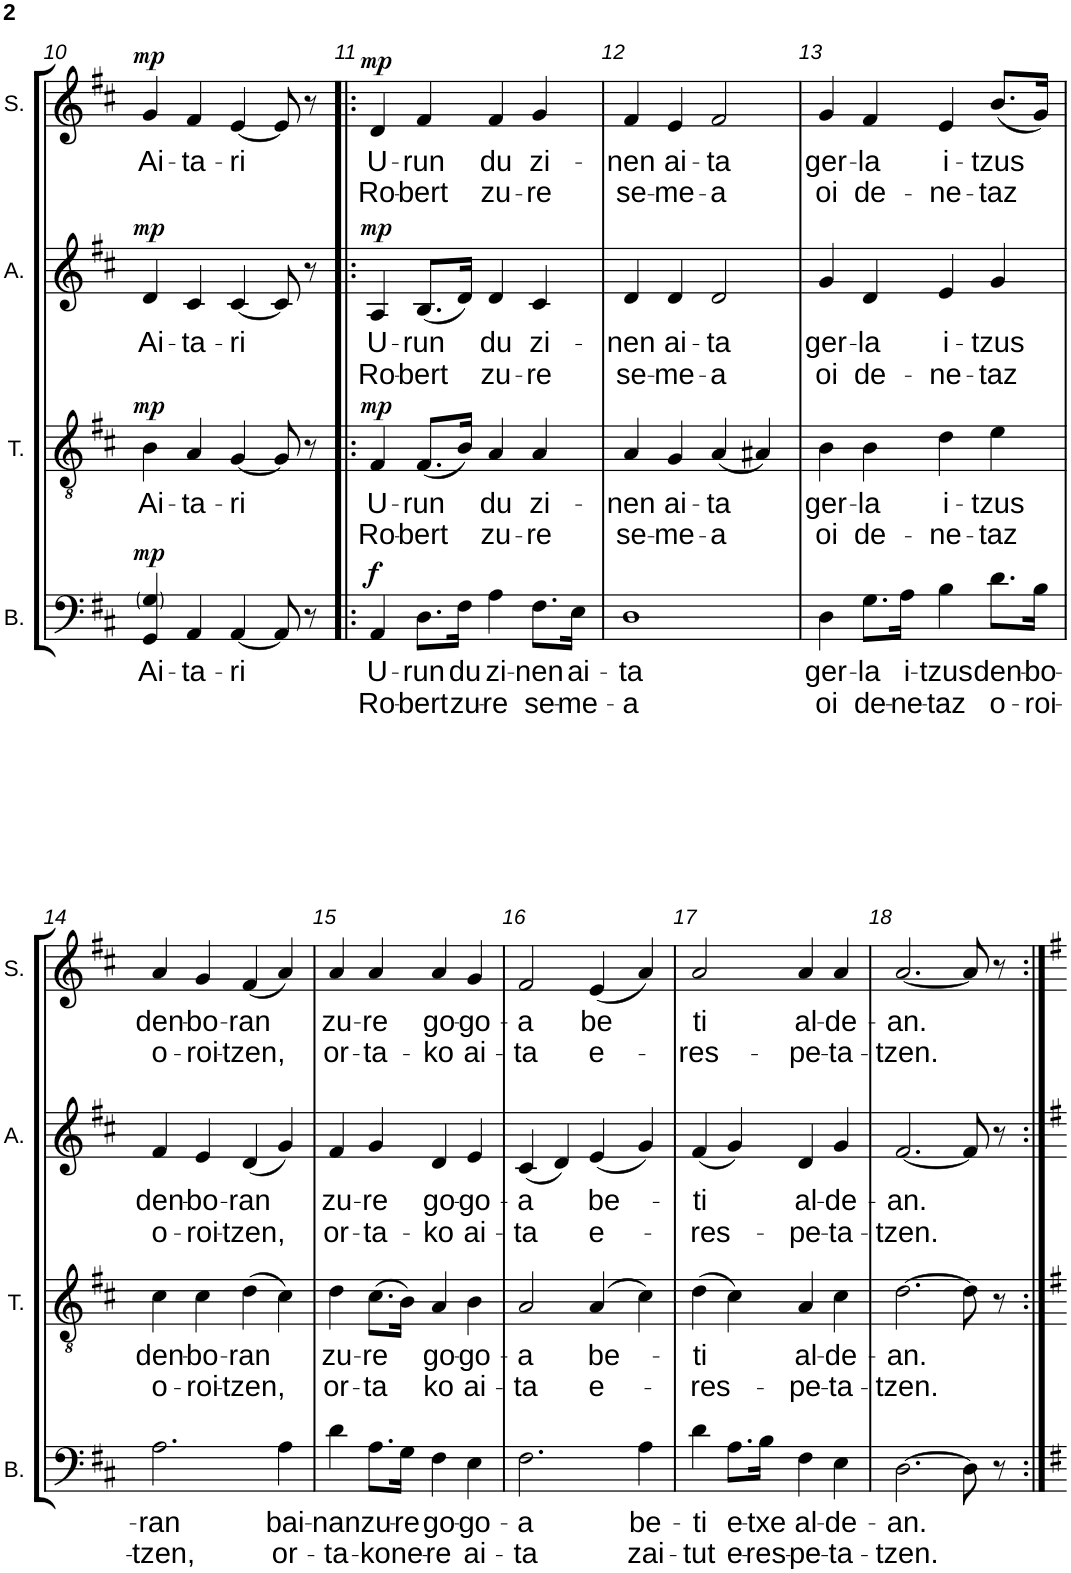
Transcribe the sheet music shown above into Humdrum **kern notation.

**kern	**text	**text	**dynam	**kern	**text	**text	**dynam	**kern	**text	**text	**dynam	**kern	**text	**text	**dynam
*part4	*part4	*part4	*part4	*part3	*part3	*part3	*part3	*part2	*part2	*part2	*part2	*part1	*part1	*part1	*part1
*staff4	*staff4	*staff4	*staff4	*staff3	*staff3	*staff3	*staff3	*staff2	*staff2	*staff2	*staff2	*staff1	*staff1	*staff1	*staff1
*I"Basse	*	*	*	*I"Ténor	*	*	*	*I"Alto	*	*	*	*I"Soprano	*	*	*
*I'B.	*	*	*	*I'T.	*	*	*	*I'A.	*	*	*	*I'S.	*	*	*
!!LO:PB:g=z
*clefF4	*	*	*	*clefGv2	*	*	*	*clefG2	*	*	*	*clefG2	*	*	*
*k[f#c#]	*	*	*	*k[f#c#]	*	*	*	*k[f#c#]	*	*	*	*k[f#c#]	*	*	*
*M4/4	*	*	*	*M4/4	*	*	*	*M4/4	*	*	*	*M4/4	*	*	*
=10	=10	=10	=10	=10	=10	=10	=10	=10	=10	=10	=10	=10	=10	=10	=10
!	!LO:LY:b	!	!LO:DY:a	!	!LO:LY:b	!	!LO:DY:a	!	!LO:LY:b	!	!LO:DY:a	!	!LO:LY:b	!	!LO:DY:a
4GG/ 4G/	Ai-	.	mp	4B\	Ai-	.	mp	4d/	Ai-	.	mp	4g/	Ai-	.	mp
!	!LO:LY:b	!	!	!	!LO:LY:b	!	!	!	!LO:LY:b	!	!	!	!LO:LY:b	!	!
4AA/	-ta-	.	.	4A/	-ta-	.	.	4c#/	-ta-	.	.	4f#/	-ta-	.	.
!	!LO:LY:b	!	!	!	!LO:LY:b	!	!	!	!LO:LY:b	!	!	!	!LO:LY:b	!	!
[4AA/	-ri	.	.	[4G/	-ri	.	.	[4c#/	-ri	.	.	[4e/	-ri	.	.
8AA/]	.	.	.	8G/]	.	.	.	8c#/]	.	.	.	8e/]	.	.	.
8r	.	.	.	8r	.	.	.	8r	.	.	.	8r	.	.	.
=11!|:	=11!|:	=11!|:	=11!|:	=11!|:	=11!|:	=11!|:	=11!|:	=11!|:	=11!|:	=11!|:	=11!|:	=11!|:	=11!|:	=11!|:	=11!|:
!	!LO:LY:b	!LO:LY:b	!LO:DY:a	!	!LO:LY:b	!LO:LY:b	!LO:DY:a	!	!LO:LY:b	!LO:LY:b	!LO:DY:a	!	!LO:LY:b	!LO:LY:b	!LO:DY:a
4AA/	U-	Ro-	f	4F#/	U-	Ro-	mp	4A/	U-	Ro-	mp	4d/	U-	Ro-	mp
!	!LO:LY:b	!LO:LY:b	!	!	!LO:LY:b	!LO:LY:b	!	!	!LO:LY:b	!LO:LY:b	!	!	!LO:LY:b	!LO:LY:b	!
8.D\L	-run	-bert	.	(8.F#/L	-run	-bert	.	(8.B/L	-run	-bert	.	4f#/	-run	-bert	.
!	!LO:LY:b	!LO:LY:b	!	!	!	!	!	!	!	!	!	!	!	!	!
16F#\Jk	du	zu-	.	16B/Jk)	.	.	.	16d/Jk)	.	.	.	.	.	.	.
!	!LO:LY:b	!LO:LY:b	!	!	!LO:LY:b	!LO:LY:b	!	!	!LO:LY:b	!LO:LY:b	!	!	!LO:LY:b	!LO:LY:b	!
4A\	zi-	-re	.	4A/	du	zu-	.	4d/	du	zu-	.	4f#/	du	zu-	.
!	!LO:LY:b	!LO:LY:b	!	!	!LO:LY:b	!LO:LY:b	!	!	!LO:LY:b	!LO:LY:b	!	!	!LO:LY:b	!LO:LY:b	!
8.F#\L	-nen	se-	.	4A/	zi-	-re	.	4c#/	zi-	-re	.	4g/	zi-	-re	.
!	!LO:LY:b	!LO:LY:b	!	!	!	!	!	!	!	!	!	!	!	!	!
16E\Jk	ai-	-me-	.	.	.	.	.	.	.	.	.	.	.	.	.
=12	=12	=12	=12	=12	=12	=12	=12	=12	=12	=12	=12	=12	=12	=12	=12
!	!LO:LY:b	!LO:LY:b	!	!	!LO:LY:b	!LO:LY:b	!	!	!LO:LY:b	!LO:LY:b	!	!	!LO:LY:b	!LO:LY:b	!
1D	-ta	-a	.	4A/	-nen	se-	.	4d/	-nen	se-	.	4f#/	-nen	se-	.
!	!	!	!	!	!LO:LY:b	!LO:LY:b	!	!	!LO:LY:b	!LO:LY:b	!	!	!LO:LY:b	!LO:LY:b	!
.	.	.	.	4G/	ai-	-me-	.	4d/	ai-	-me-	.	4e/	ai-	-me-	.
!	!	!	!	!	!LO:LY:b	!LO:LY:b	!	!	!LO:LY:b	!LO:LY:b	!	!	!LO:LY:b	!LO:LY:b	!
.	.	.	.	(4A/	-ta	-a	.	2d/	-ta	-a	.	2f#/	-ta	-a	.
.	.	.	.	4A#X/)	.	.	.	.	.	.	.	.	.	.	.
=13	=13	=13	=13	=13	=13	=13	=13	=13	=13	=13	=13	=13	=13	=13	=13
!	!LO:LY:b	!LO:LY:b	!	!	!LO:LY:b	!LO:LY:b	!	!	!LO:LY:b	!LO:LY:b	!	!	!LO:LY:b	!LO:LY:b	!
4D\	ger-	oi	.	4B\	ger-	oi	.	4g/	ger-	oi	.	4g/	ger-	oi	.
!	!LO:LY:b	!LO:LY:b	!	!	!LO:LY:b	!LO:LY:b	!	!	!LO:LY:b	!LO:LY:b	!	!	!LO:LY:b	!LO:LY:b	!
8.G\L	-la	de-	.	4B\	-la	de-	.	4d/	-la	de-	.	4f#/	-la	de-	.
!	!LO:LY:b	!LO:LY:b	!	!	!	!	!	!	!	!	!	!	!	!	!
16A\Jk	i-	-ne-	.	.	.	.	.	.	.	.	.	.	.	.	.
!	!LO:LY:b	!LO:LY:b	!	!	!LO:LY:b	!LO:LY:b	!	!	!LO:LY:b	!LO:LY:b	!	!	!LO:LY:b	!LO:LY:b	!
4B\	-tzus	-taz	.	4d\	i-	-ne-	.	4e/	i-	-ne-	.	4e/	i-	-ne-	.
!	!LO:LY:b	!LO:LY:b	!	!	!LO:LY:b	!LO:LY:b	!	!	!LO:LY:b	!LO:LY:b	!	!	!LO:LY:b	!LO:LY:b	!
8.d\L	den-	o-	.	4e\	-tzus	-taz	.	4g/	-tzus	-taz	.	(8.b/L	-tzus	-taz	.
!	!LO:LY:b	!LO:LY:b	!	!	!	!	!	!	!	!	!	!	!	!	!
16B\Jk	-bo-	-roi-	.	.	.	.	.	.	.	.	.	16g/Jk)	.	.	.
!!LO:LB:g=z
=14	=14	=14	=14	=14	=14	=14	=14	=14	=14	=14	=14	=14	=14	=14	=14
!	!LO:LY:b	!LO:LY:b	!	!	!LO:LY:b	!LO:LY:b	!	!	!LO:LY:b	!LO:LY:b	!	!	!LO:LY:b	!LO:LY:b	!
2.A\	-ran	-tzen,	.	4c#\	den-	o-	.	4f#/	den-	o-	.	4a/	den-	o-	.
!	!	!	!	!	!LO:LY:b	!LO:LY:b	!	!	!LO:LY:b	!LO:LY:b	!	!	!LO:LY:b	!LO:LY:b	!
.	.	.	.	4c#\	-bo-	-roi-	.	4e/	-bo-	-roi-	.	4g/	-bo-	-roi-	.
!	!	!	!	!	!LO:LY:b	!LO:LY:b	!	!	!LO:LY:b	!LO:LY:b	!	!	!LO:LY:b	!LO:LY:b	!
.	.	.	.	(4d\	-ran	-tzen,	.	(4d/	-ran	-tzen,	.	(4f#/	-ran	-tzen,	.
!	!LO:LY:b	!LO:LY:b	!	!	!	!	!	!	!	!	!	!	!	!	!
4A\	bai-	or-	.	4c#\)	.	.	.	4g/)	.	.	.	4a/)	.	.	.
=15	=15	=15	=15	=15	=15	=15	=15	=15	=15	=15	=15	=15	=15	=15	=15
!	!LO:LY:b	!LO:LY:b	!	!	!LO:LY:b	!LO:LY:b	!	!	!LO:LY:b	!LO:LY:b	!	!	!LO:LY:b	!LO:LY:b	!
4d\	-nan	-ta-	.	4d\	zu-	or-	.	4f#/	zu-	or-	.	4a/	zu-	or-	.
!	!LO:LY:b	!LO:LY:b	!	!	!LO:LY:b	!LO:LY:b	!	!	!LO:LY:b	!LO:LY:b	!	!	!LO:LY:b	!LO:LY:b	!
8.A\L	zu-	-ko	.	(8.c#\L	-re	-ta	.	4g/	-re	-ta-	.	4a/	-re	-ta-	.
!	!LO:LY:b	!LO:LY:b	!	!	!	!	!	!	!	!	!	!	!	!	!
16G\Jk	-re	ne-	.	16B\Jk)	.	.	.	.	.	.	.	.	.	.	.
!	!LO:LY:b	!LO:LY:b	!	!	!LO:LY:b	!LO:LY:b	!	!	!LO:LY:b	!LO:LY:b	!	!	!LO:LY:b	!LO:LY:b	!
4F#\	go-	-re	.	4A/	go-	-ko	.	4d/	go-	-ko	.	4a/	go-	-ko	.
!	!LO:LY:b	!LO:LY:b	!	!	!LO:LY:b	!LO:LY:b	!	!	!LO:LY:b	!LO:LY:b	!	!	!LO:LY:b	!LO:LY:b	!
4E\	-go-	ai-	.	4B\	-go-	ai-	.	4e/	-go-	ai-	.	4g/	-go-	ai-	.
=16	=16	=16	=16	=16	=16	=16	=16	=16	=16	=16	=16	=16	=16	=16	=16
!	!LO:LY:b	!LO:LY:b	!	!	!LO:LY:b	!LO:LY:b	!	!	!LO:LY:b	!LO:LY:b	!	!	!LO:LY:b	!LO:LY:b	!
2.F#\	-a	-ta	.	2A/	-a	-ta	.	(4c#/	-a	-ta	.	2f#/	-a	-ta	.
.	.	.	.	.	.	.	.	4d/)	.	.	.	.	.	.	.
!	!	!	!	!	!LO:LY:b	!LO:LY:b	!	!	!LO:LY:b	!LO:LY:b	!	!	!LO:LY:b	!LO:LY:b	!
.	.	.	.	(4A/	be-	e-	.	(4e/	be-	e-	.	(4e/	be	e-	.
!	!LO:LY:b	!LO:LY:b	!	!	!	!	!	!	!	!	!	!	!	!	!
4A\	be-	zai-	.	4c#\)	.	.	.	4g/)	.	.	.	4a/)	.	.	.
=17	=17	=17	=17	=17	=17	=17	=17	=17	=17	=17	=17	=17	=17	=17	=17
!	!LO:LY:b	!LO:LY:b	!	!	!LO:LY:b	!LO:LY:b	!	!	!LO:LY:b	!LO:LY:b	!	!	!LO:LY:b	!LO:LY:b	!
4d\	-ti	-tut	.	(4d\	-ti	-res-	.	(4f#/	-ti	-res-	.	2a/	-ti	-res-	.
!	!LO:LY:b	!LO:LY:b	!	!	!	!	!	!	!	!	!	!	!	!	!
8.A\L	e-	e-	.	4c#\)	.	.	.	4g/)	.	.	.	.	.	.	.
!	!LO:LY:b	!LO:LY:b	!	!	!	!	!	!	!	!	!	!	!	!	!
16B\Jk	-txe	-res-	.	.	.	.	.	.	.	.	.	.	.	.	.
!	!LO:LY:b	!LO:LY:b	!	!	!LO:LY:b	!LO:LY:b	!	!	!LO:LY:b	!LO:LY:b	!	!	!LO:LY:b	!LO:LY:b	!
4F#\	al-	-pe-	.	4A/	al-	-pe-	.	4d/	al-	-pe-	.	4a/	al-	-pe-	.
!	!LO:LY:b	!LO:LY:b	!	!	!LO:LY:b	!LO:LY:b	!	!	!LO:LY:b	!LO:LY:b	!	!	!LO:LY:b	!LO:LY:b	!
4E\	-de-	-ta-	.	4c#\	-de-	-ta-	.	4g/	-de-	-ta-	.	4a/	-de-	-ta-	.
=18	=18	=18	=18	=18	=18	=18	=18	=18	=18	=18	=18	=18	=18	=18	=18
!	!LO:LY:b	!LO:LY:b	!	!	!LO:LY:b	!LO:LY:b	!	!	!LO:LY:b	!LO:LY:b	!	!	!LO:LY:b	!LO:LY:b	!
[2.D\	-an.	-tzen.	.	[2.d\	-an.	-tzen.	.	[2.f#/	-an.	-tzen.	.	[2.a/	-an.	-tzen.	.
8D\]	.	.	.	8d\]	.	.	.	8f#/]	.	.	.	8a/]	.	.	.
8r	.	.	.	8r	.	.	.	8r	.	.	.	8r	.	.	.
=:|!	=:|!	=:|!	=:|!	=:|!	=:|!	=:|!	=:|!	=:|!	=:|!	=:|!	=:|!	=:|!	=:|!	=:|!	=:|!
*-	*-	*-	*-	*-	*-	*-	*-	*-	*-	*-	*-	*-	*-	*-	*-
